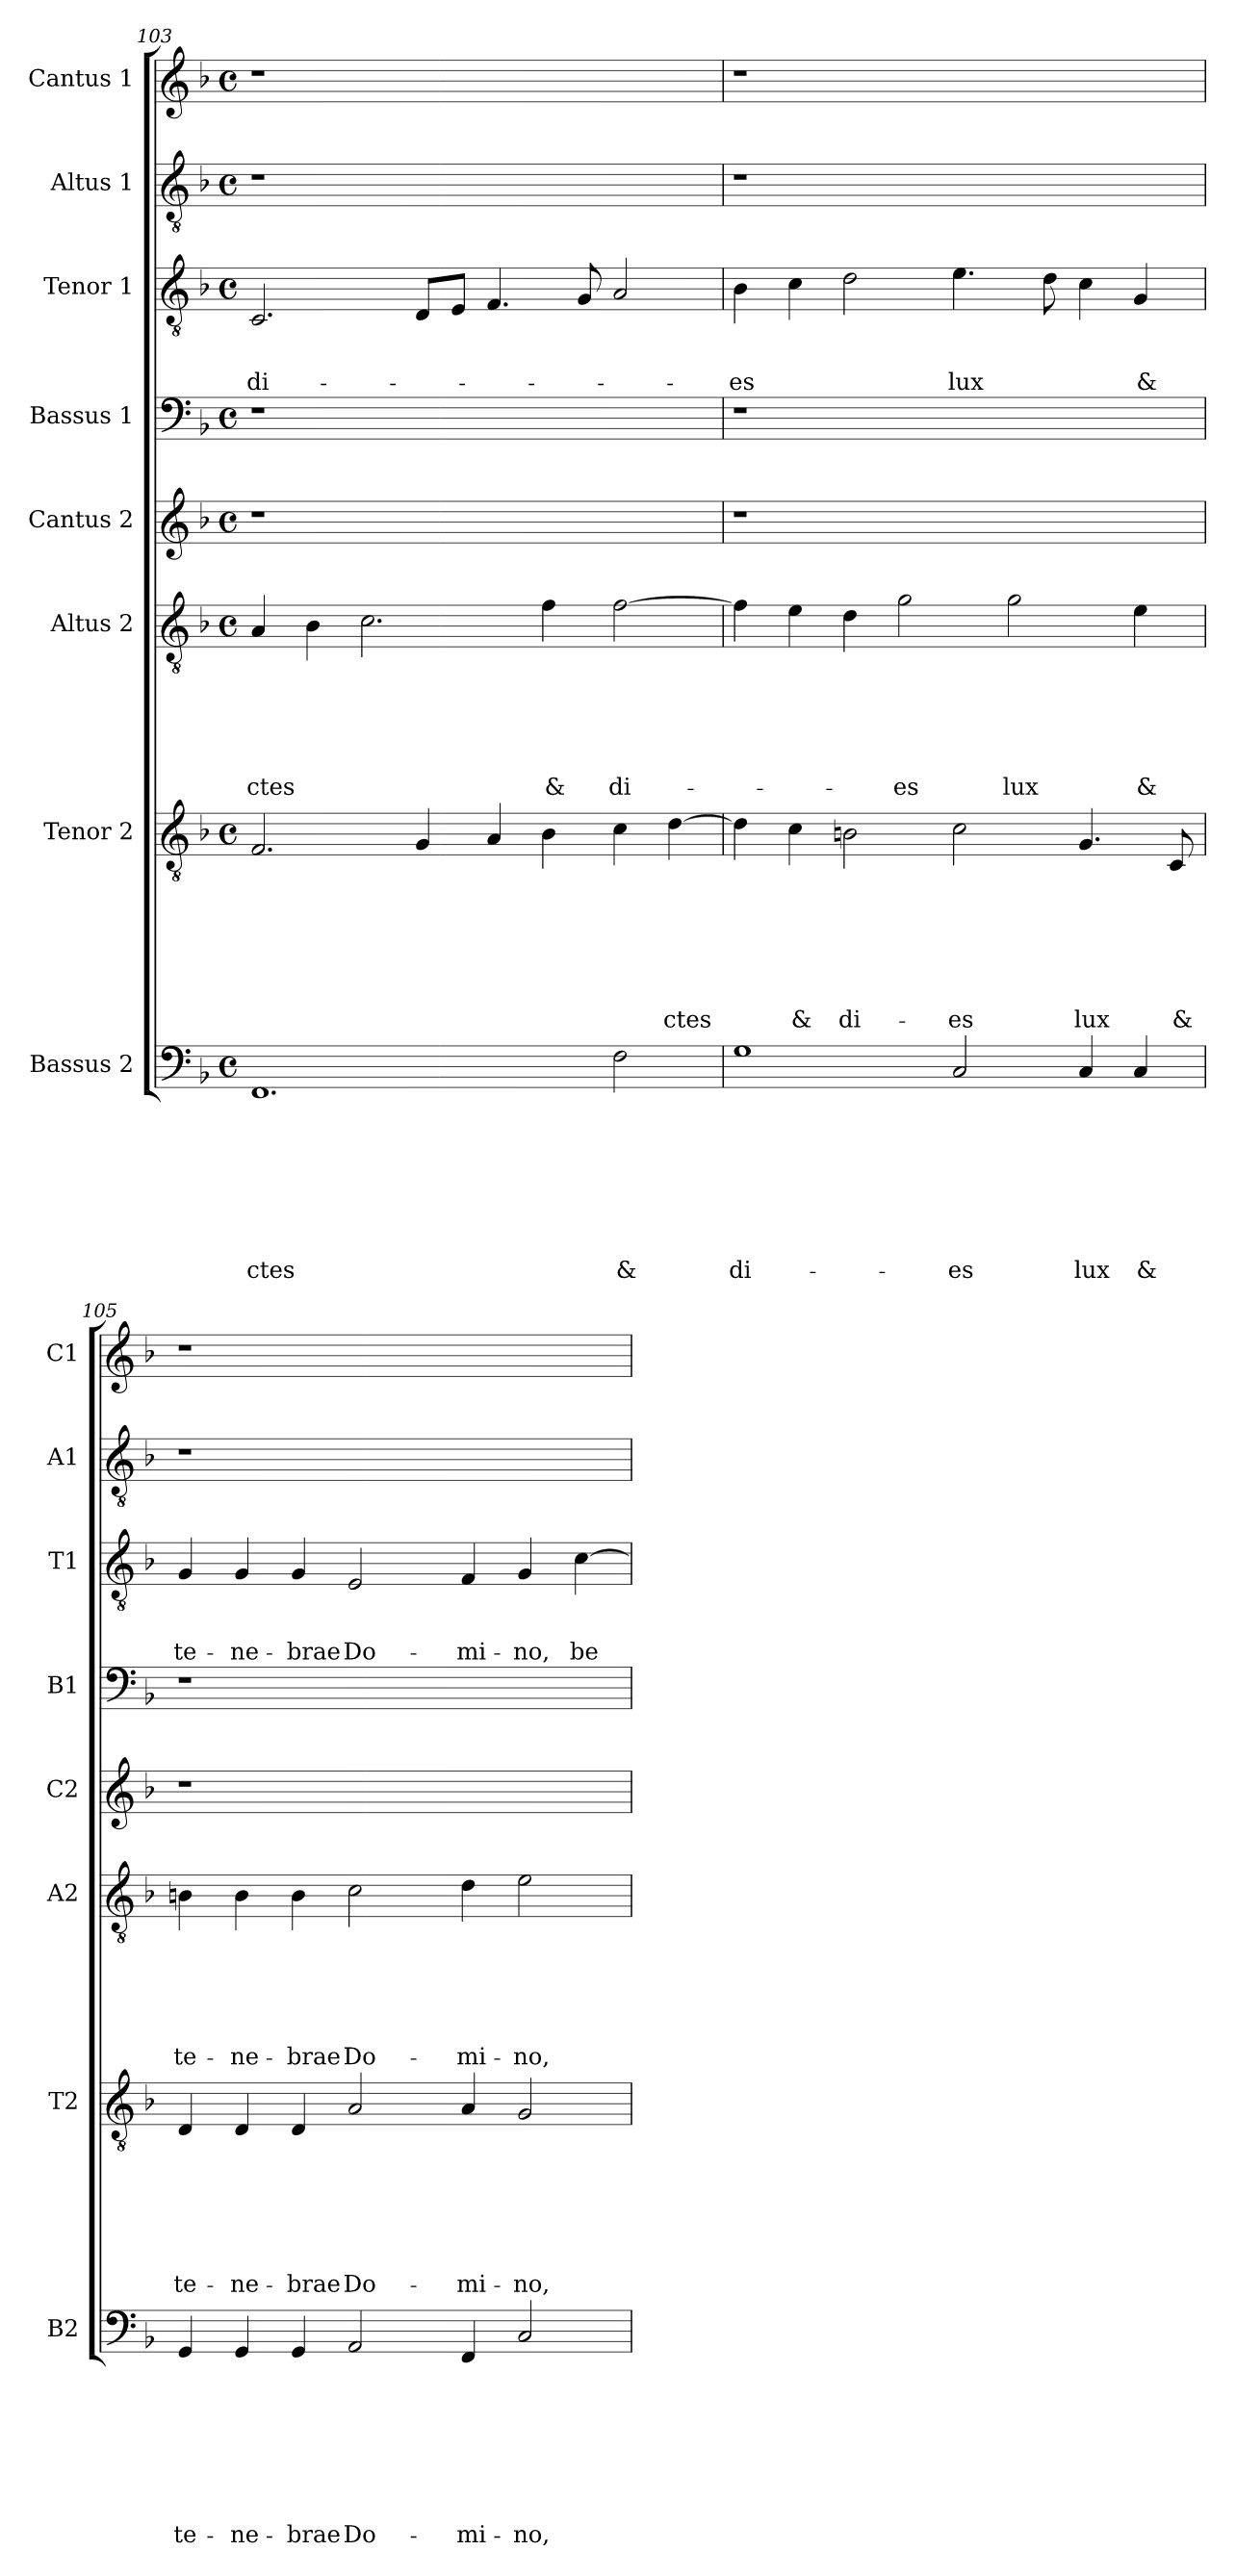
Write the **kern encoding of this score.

**kern	**text	**text	**text	**text	**text	**text	**text	**text	**kern	**text	**text	**text	**text	**text	**text	**text	**kern	**text	**text	**text	**text	**text	**text	**kern	**kern	**kern	**text	**text	**text	**kern	**kern
*part8	*part8	*part8	*part8	*part8	*part8	*part8	*part8	*part8	*part7	*part7	*part7	*part7	*part7	*part7	*part7	*part7	*part6	*part6	*part6	*part6	*part6	*part6	*part6	*part5	*part4	*part3	*part3	*part3	*part3	*part2	*part1
*staff8	*staff8	*staff8	*staff8	*staff8	*staff8	*staff8	*staff8	*staff8	*staff7	*staff7	*staff7	*staff7	*staff7	*staff7	*staff7	*staff7	*staff6	*staff6	*staff6	*staff6	*staff6	*staff6	*staff6	*staff5	*staff4	*staff3	*staff3	*staff3	*staff3	*staff2	*staff1
*I"Bassus 2	*	*	*	*	*	*	*	*	*I"Tenor 2	*	*	*	*	*	*	*	*I"Altus 2	*	*	*	*	*	*	*I"Cantus 2	*I"Bassus 1	*I"Tenor 1	*	*	*	*I"Altus 1	*I"Cantus 1
*I'B2	*	*	*	*	*	*	*	*	*I'T2	*	*	*	*	*	*	*	*I'A2	*	*	*	*	*	*	*I'C2	*I'B1	*I'T1	*	*	*	*I'A1	*I'C1
*clefF4	*	*	*	*	*	*	*	*	*clefGv2	*	*	*	*	*	*	*	*clefGv2	*	*	*	*	*	*	*clefG2	*clefF4	*clefGv2	*	*	*	*clefGv2	*clefG2
*k[b-]	*	*	*	*	*	*	*	*	*k[b-]	*	*	*	*	*	*	*	*k[b-]	*	*	*	*	*	*	*k[b-]	*k[b-]	*k[b-]	*	*	*	*k[b-]	*k[b-]
*d:	*	*	*	*	*	*	*	*	*d:	*	*	*	*	*	*	*	*d:	*	*	*	*	*	*	*d:	*d:	*d:	*	*	*	*d:	*d:
*M4/4	*	*	*	*	*	*	*	*	*M4/4	*	*	*	*	*	*	*	*M4/4	*	*	*	*	*	*	*M4/4	*M4/4	*M4/4	*	*	*	*M4/4	*M4/4
*met(c)	*	*	*	*	*	*	*	*	*met(c)	*	*	*	*	*	*	*	*met(c)	*	*	*	*	*	*	*met(c)	*met(c)	*met(c)	*	*	*	*met(c)	*met(c)
=103	=103	=103	=103	=103	=103	=103	=103	=103	=103	=103	=103	=103	=103	=103	=103	=103	=103	=103	=103	=103	=103	=103	=103	=103	=103	=103	=103	=103	=103	=103	=103
1.FF	.	.	.	.	.	.	.	-ctes	2.F/	.	.	.	.	.	.	.	4A/	.	.	.	.	.	-ctes	1r	1r	2.C/	.	.	di-	1r	1r
.	.	.	.	.	.	.	.	.	.	.	.	.	.	.	.	.	4B-\	.	.	.	.	.	.	.	.	.	.	.	.	.	.
.	.	.	.	.	.	.	.	.	.	.	.	.	.	.	.	.	2.c\	.	.	.	.	.	.	.	.	.	.	.	.	.	.
.	.	.	.	.	.	.	.	.	4G/	.	.	.	.	.	.	.	.	.	.	.	.	.	.	.	.	8D/L	.	.	.	.	.
.	.	.	.	.	.	.	.	.	.	.	.	.	.	.	.	.	.	.	.	.	.	.	.	.	.	8E/J	.	.	.	.	.
.	.	.	.	.	.	.	.	.	4A/	.	.	.	.	.	.	.	.	.	.	.	.	.	.	1ryy	1ryy	4.F/	.	.	.	1ryy	1ryy
.	.	.	.	.	.	.	.	.	4B-\	.	.	.	.	.	.	.	4f\	.	.	.	.	.	&	.	.	.	.	.	.	.	.
.	.	.	.	.	.	.	.	.	.	.	.	.	.	.	.	.	.	.	.	.	.	.	.	.	.	8G/	.	.	.	.	.
2F\	.	.	.	.	.	.	.	&	4c\	.	.	.	.	.	.	.	[2f\	.	.	.	.	.	di-	.	.	2A/	.	.	.	.	.
.	.	.	.	.	.	.	.	.	[4d\	.	.	.	.	.	.	-ctes	.	.	.	.	.	.	.	.	.	.	.	.	.	.	.
=104	=104	=104	=104	=104	=104	=104	=104	=104	=104	=104	=104	=104	=104	=104	=104	=104	=104	=104	=104	=104	=104	=104	=104	=104	=104	=104	=104	=104	=104	=104	=104
1G	.	.	.	.	.	.	.	di-	4d\]	.	.	.	.	.	.	.	4f\]	.	.	.	.	.	.	1r	1r	4B-\	.	.	-es	1r	1r
.	.	.	.	.	.	.	.	.	4c\	.	.	.	.	.	.	&	4e\	.	.	.	.	.	.	.	.	4c\	.	.	.	.	.
.	.	.	.	.	.	.	.	.	2Bn\	.	.	.	.	.	.	di-	4d\	.	.	.	.	.	.	.	.	2d\	.	.	.	.	.
.	.	.	.	.	.	.	.	.	.	.	.	.	.	.	.	.	2g\	.	.	.	.	.	-es	.	.	.	.	.	.	.	.
2C/	.	.	.	.	.	.	.	-es	2c\	.	.	.	.	.	.	-es	.	.	.	.	.	.	.	1ryy	1ryy	4.e\	.	.	lux	1ryy	1ryy
.	.	.	.	.	.	.	.	.	.	.	.	.	.	.	.	.	2g\	.	.	.	.	.	lux	.	.	.	.	.	.	.	.
.	.	.	.	.	.	.	.	.	.	.	.	.	.	.	.	.	.	.	.	.	.	.	.	.	.	8d\	.	.	.	.	.
4C/	.	.	.	.	.	.	.	lux	4.G/	.	.	.	.	.	.	lux	.	.	.	.	.	.	.	.	.	4c\	.	.	.	.	.
4C/	.	.	.	.	.	.	.	&	.	.	.	.	.	.	.	.	4e\	.	.	.	.	.	&	.	.	4G/	.	.	&	.	.
.	.	.	.	.	.	.	.	.	8C/	.	.	.	.	.	.	&	.	.	.	.	.	.	.	.	.	.	.	.	.	.	.
!!LO:LB:g=z
=105	=105	=105	=105	=105	=105	=105	=105	=105	=105	=105	=105	=105	=105	=105	=105	=105	=105	=105	=105	=105	=105	=105	=105	=105	=105	=105	=105	=105	=105	=105	=105
4GG/	.	.	.	.	.	.	.	te-	4D/	.	.	.	.	.	.	te-	4Bn\	.	.	.	.	.	te-	1r	1r	4G/	.	.	te-	1r	1r
4GG/	.	.	.	.	.	.	.	-ne-	4D/	.	.	.	.	.	.	-ne-	4B\	.	.	.	.	.	-ne-	.	.	4G/	.	.	-ne-	.	.
4GG/	.	.	.	.	.	.	.	-brae	4D/	.	.	.	.	.	.	-brae	4B\	.	.	.	.	.	-brae	.	.	4G/	.	.	-brae	.	.
2AA/	.	.	.	.	.	.	.	Do-	2A/	.	.	.	.	.	.	Do-	2c\	.	.	.	.	.	Do-	.	.	2E/	.	.	Do-	.	.
.	.	.	.	.	.	.	.	.	.	.	.	.	.	.	.	.	.	.	.	.	.	.	.	1ryy	1ryy	.	.	.	.	1ryy	1ryy
4FF/	.	.	.	.	.	.	.	-mi-	4A/	.	.	.	.	.	.	-mi-	4d\	.	.	.	.	.	-mi-	.	.	4F/	.	.	-mi-	.	.
2C/	.	.	.	.	.	.	.	-no,	2G/	.	.	.	.	.	.	-no,	2e\	.	.	.	.	.	-no,	.	.	4G/	.	.	-no,	.	.
.	.	.	.	.	.	.	.	.	.	.	.	.	.	.	.	.	.	.	.	.	.	.	.	.	.	[4c\	.	.	be-	.	.
=	=	=	=	=	=	=	=	=	=	=	=	=	=	=	=	=	=	=	=	=	=	=	=	=	=	=	=	=	=	=	=
*-	*-	*-	*-	*-	*-	*-	*-	*-	*-	*-	*-	*-	*-	*-	*-	*-	*-	*-	*-	*-	*-	*-	*-	*-	*-	*-	*-	*-	*-	*-	*-
